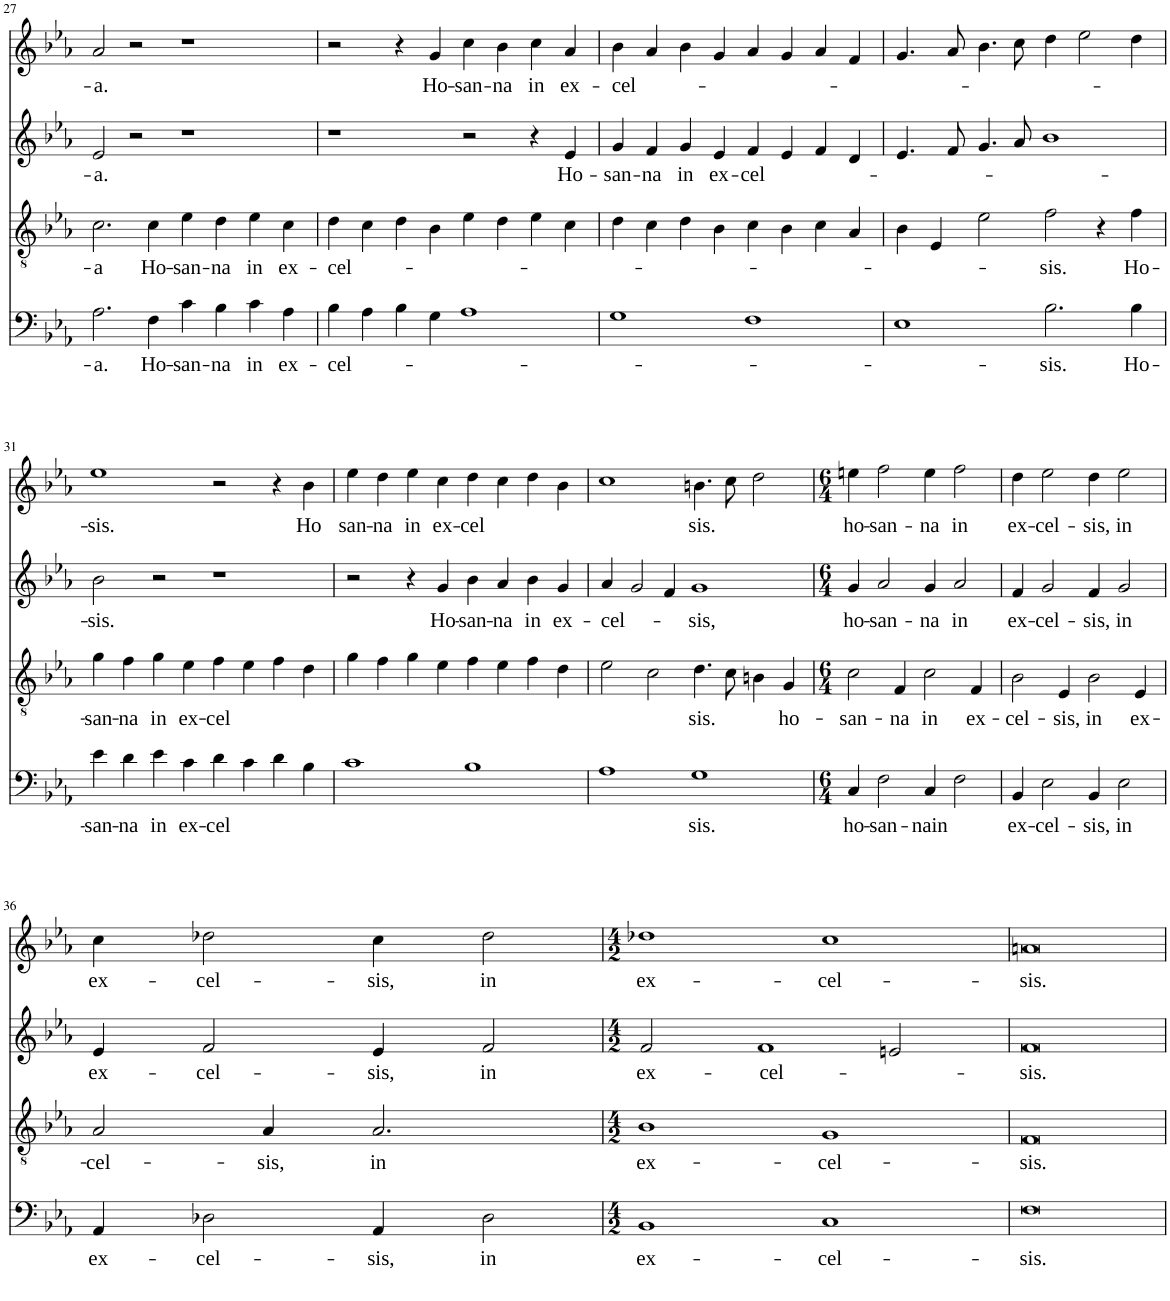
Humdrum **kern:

**kern	**text	**kern	**text	**kern	**text	**kern	**text
*part4	*part4	*part3	*part3	*part2	*part2	*part1	*part1
*staff4	*staff4	*staff3	*staff3	*staff2	*staff2	*staff1	*staff1
*I"B	*	*I"T	*	*I"A	*	*I"S	*
!!LO:PB:g=z
*clefF4	*	*clefGv2	*	*clefG2	*	*clefG2	*
*k[b-e-a-]	*	*k[b-e-a-]	*	*k[b-e-a-]	*	*k[b-e-a-]	*
*M4/2	*	*M4/2	*	*M4/2	*	*M4/2	*
=27	=27	=27	=27	=27	=27	=27	=27
!	!LO:LY:b	!	!LO:LY:b	!	!LO:LY:b	!	!LO:LY:b
2.A-\	-a.	2.c\	a	2e-/	a.	2a-/	-a.
.	.	.	.	2r	.	2r	.
!	!LO:LY:b	!	!LO:LY:b	!	!	!	!
4F\	Ho-	4c\	Ho-	.	.	.	.
!	!LO:LY:b	!	!LO:LY:b	!	!	!	!
4c\	san-	4e-\	san-	1r	.	1r	.
!	!LO:LY:b	!	!LO:LY:b	!	!	!	!
4B-\	na	4d\	na	.	.	.	.
!	!LO:LY:b	!	!LO:LY:b	!	!	!	!
4c\	in	4e-\	in	.	.	.	.
!	!LO:LY:b	!	!LO:LY:b	!	!	!	!
4A-\	ex-	4c\	ex-	.	.	.	.
=28	=28	=28	=28	=28	=28	=28	=28
!	!LO:LY:b	!	!LO:LY:b	!	!	!	!
4B-\	-cel-	4d\	-cel-	1r	.	2r	.
4A-\	.	4c\	.	.	.	.	.
4B-\	.	4d\	.	.	.	4r	.
!	!	!	!	!	!	!	!LO:LY:b
4G\	.	4B-\	.	.	.	4g/	Ho-
!	!	!	!	!	!	!	!LO:LY:b
1A-	.	4e-\	.	2r	.	4cc\	san-
!	!	!	!	!	!	!	!LO:LY:b
.	.	4d\	.	.	.	4b-\	na
!	!	!	!	!	!	!	!LO:LY:b
.	.	4e-\	.	4r	.	4cc\	in
!	!	!	!	!	!LO:LY:b	!	!LO:LY:b
.	.	4c\	.	4e-/	Ho-	4a-/	ex-
=29	=29	=29	=29	=29	=29	=29	=29
!	!	!	!	!	!LO:LY:b	!	!LO:LY:b
1G	.	4d\	.	4g/	-san-	4b-\	-cel-
!	!	!	!	!	!LO:LY:b	!	!
.	.	4c\	.	4f/	na	4a-/	.
!	!	!	!	!	!LO:LY:b	!	!
.	.	4d\	.	4g/	in	4b-\	.
!	!	!	!	!	!LO:LY:b	!	!
.	.	4B-\	.	4e-/	ex-	4g/	.
!	!	!	!	!	!LO:LY:b	!	!
1F	.	4c\	.	4f/	cel	4a-/	.
.	.	4B-\	.	4e-/	.	4g/	.
.	.	4c\	.	4f/	.	4a-/	.
.	.	4A-/	.	4d/	.	4f/	.
=30	=30	=30	=30	=30	=30	=30	=30
1E-	.	4B-\	.	4.e-/	.	4.g/	.
.	.	4E-/	.	.	.	.	.
.	.	.	.	8f/	.	8a-/	.
.	.	2e-\	.	4.g/	.	4.b-\	.
.	.	.	.	8a-/	.	8cc\	.
!	!LO:LY:b	!	!LO:LY:b	!	!	!	!
2.B-\	sis.	2f\	sis.	1b-	.	4dd\	.
.	.	.	.	.	.	2ee-\	.
.	.	4r	.	.	.	.	.
!	!LO:LY:b	!	!LO:LY:b	!	!	!	!
4B-\	Ho-	4f\	Ho-	.	.	4dd\	.
!!LO:LB:g=z
=31	=31	=31	=31	=31	=31	=31	=31
!	!LO:LY:b	!	!LO:LY:b	!	!LO:LY:b	!	!LO:LY:b
4e-\	san-	4g\	san-	2b-\	sis.	1ee-	sis.
!	!LO:LY:b	!	!LO:LY:b	!	!	!	!
4d\	na	4f\	na	.	.	.	.
!	!LO:LY:b	!	!LO:LY:b	!	!	!	!
4e-\	in	4g\	in	2r	.	.	.
!	!LO:LY:b	!	!LO:LY:b	!	!	!	!
4c\	ex-	4e-\	ex-	.	.	.	.
!	!LO:LY:b	!	!LO:LY:b	!	!	!	!
4d\	cel	4f\	cel	1r	.	2r	.
4c\	.	4e-\	.	.	.	.	.
4d\	.	4f\	.	.	.	4r	.
!	!	!	!	!	!	!	!LO:LY:b
4B-\	.	4d\	.	.	.	4b-\	Ho
=32	=32	=32	=32	=32	=32	=32	=32
!	!	!	!	!	!	!	!LO:LY:b
1c	.	4g\	.	2r	.	4ee-\	-san-
!	!	!	!	!	!	!	!LO:LY:b
.	.	4f\	.	.	.	4dd\	na
!	!	!	!	!	!	!	!LO:LY:b
.	.	4g\	.	4r	.	4ee-\	in
!	!	!	!	!	!LO:LY:b	!	!LO:LY:b
.	.	4e-\	.	4g/	Ho-	4cc\	ex-
!	!	!	!	!	!LO:LY:b	!	!LO:LY:b
1B-	.	4f\	.	4b-\	san-	4dd\	cel
!	!	!	!	!	!LO:LY:b	!	!
.	.	4e-\	.	4a-/	na	4cc\	.
!	!	!	!	!	!LO:LY:b	!	!
.	.	4f\	.	4b-\	in	4dd\	.
!	!	!	!	!	!LO:LY:b	!	!
.	.	4d\	.	4g/	ex-	4b-\	.
=33	=33	=33	=33	=33	=33	=33	=33
!	!	!	!	!	!LO:LY:b	!	!
1A-	.	2e-\	.	4a-/	cel-	1cc	.
.	.	.	.	2g/	.	.	.
.	.	2c\	.	.	.	.	.
.	.	.	.	4f/	.	.	.
!	!LO:LY:b	!	!LO:LY:b	!	!LO:LY:b	!	!LO:LY:b
1G	-sis.	4.d\	-sis.	1g	sis,	4.bn\	-sis.
.	.	8c\	.	.	.	8cc\	.
.	.	4Bn\	.	.	.	2dd\	.
!	!	!	!LO:LY:b	!	!	!	!
.	.	4G/	ho-	.	.	.	.
=34	=34	=34	=34	=34	=34	=34	=34
*M6/4	*	*M6/4	*	*M6/4	*	*M6/4	*
!	!LO:LY:b	!	!LO:LY:b	!	!LO:LY:b	!	!LO:LY:b
4C/	ho-	2c\	san-	4g/	ho-	4een\	ho-
!	!LO:LY:b	!	!	!	!LO:LY:b	!	!LO:LY:b
2F\	san-	.	.	2a-/	san-	2ff\	san-
!	!	!	!LO:LY:b	!	!	!	!
.	.	4F/	-na	.	.	.	.
!	!LO:LY:b	!	!LO:LY:b	!	!LO:LY:b	!	!LO:LY:b
4C/	-nain	2c\	in	4g/	na	4ee\	na
!	!	!	!	!	!LO:LY:b	!	!LO:LY:b
2F\	.	.	.	2a-/	in	2ff\	in
!	!	!	!LO:LY:b	!	!	!	!
.	.	4F/	ex-	.	.	.	.
=35	=35	=35	=35	=35	=35	=35	=35
!	!LO:LY:b	!	!LO:LY:b	!	!LO:LY:b	!	!LO:LY:b
4BB-/	ex-	2B-\	cel-	4f/	ex-	4dd\	ex-
!	!LO:LY:b	!	!	!	!LO:LY:b	!	!LO:LY:b
2E-\	cel-	.	.	2g/	cel-	2ee-\	cel-
!	!	!	!LO:LY:b	!	!	!	!
.	.	4E-/	-sis,	.	.	.	.
!	!LO:LY:b	!	!LO:LY:b	!	!LO:LY:b	!	!LO:LY:b
4BB-/	-sis,	2B-\	in	4f/	-sis,	4dd\	-sis,
!	!LO:LY:b	!	!	!	!LO:LY:b	!	!LO:LY:b
2E-\	in	.	.	2g/	in	2ee-\	in
!	!	!	!LO:LY:b	!	!	!	!
.	.	4E-/	ex-	.	.	.	.
!!LO:LB:g=z
=36	=36	=36	=36	=36	=36	=36	=36
!	!LO:LY:b	!	!LO:LY:b	!	!LO:LY:b	!	!LO:LY:b
4AA-/	ex-	2A-/	cel-	4e-/	ex-	4cc\	ex-
!	!LO:LY:b	!	!	!	!LO:LY:b	!	!LO:LY:b
2D-X\	cel-	.	.	2f/	cel-	2dd-X\	cel-
!	!	!	!LO:LY:b	!	!	!	!
.	.	4A-/	-sis,	.	.	.	.
!	!LO:LY:b	!	!LO:LY:b	!	!LO:LY:b	!	!LO:LY:b
4AA-/	-sis,	2.A-/	in	4e-/	-sis,	4cc\	-sis,
!	!LO:LY:b	!	!	!	!LO:LY:b	!	!LO:LY:b
2D-\	in	.	.	2f/	in	2dd-\	in
=37	=37	=37	=37	=37	=37	=37	=37
*M4/2	*	*M4/2	*	*M4/2	*	*M4/2	*
!	!LO:LY:b	!	!LO:LY:b	!	!LO:LY:b	!	!LO:LY:b
1BB-	ex-	1B-	ex-	2f/	ex-	1dd-X	ex-
!	!	!	!	!	!LO:LY:b	!	!
.	.	.	.	1f	cel-	.	.
!	!LO:LY:b	!	!LO:LY:b	!	!	!	!LO:LY:b
1C	cel-	1G	cel-	.	.	1cc	cel-
.	.	.	.	2en/	.	.	.
=38	=38	=38	=38	=38	=38	=38	=38
!	!LO:LY:b	!	!LO:LY:b	!	!LO:LY:b	!	!LO:LY:b
0F	sis.	0F	sis.	0f	sis.	0an	sis.
=	=	=	=	=	=	=	=
*-	*-	*-	*-	*-	*-	*-	*-
